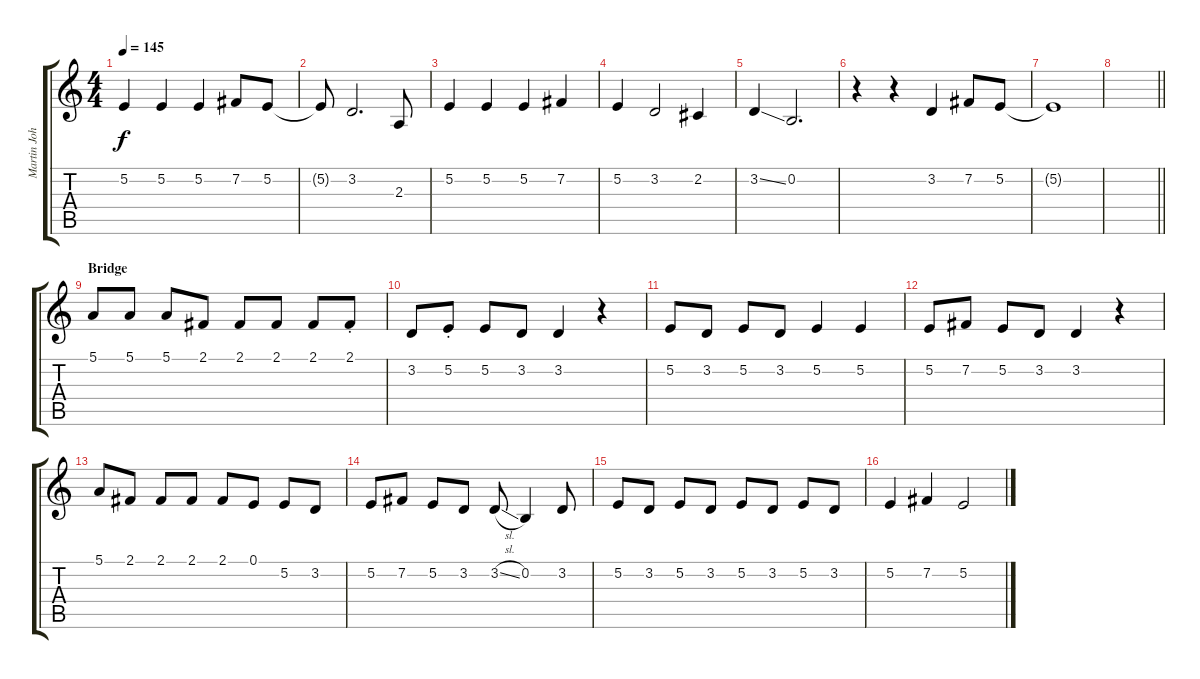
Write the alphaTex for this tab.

\track ("Martin Johnson (Vocals)" "Martin Joh") {instrument clarinet}
\staff {score tabs}
\tuning (E4 B3 G3 D3 A2 E2) {hide}
\ts (4 4)
\tempo 145
\clef g2
\ks c
5.2.4{dy f} 5.2.4 5.2.4 7.2.8 5.2.8 |
5.2{t}.8 3.2.2{d} 2.3.8 |
5.2.4 5.2.4 5.2.4 7.2.4 |
5.2.4 3.2.2 2.2.4 |
3.2{ss}.4 0.2.2{d} |
r.4 r.4 3.2.4 7.2.8 5.2.8 |
5.2{t}.1 |
\barLineRight lightlight
|
\section ("" "Bridge")
5.1.8 5.1.8 5.1.8 2.1.8 2.1.8 2.1.8 2.1.8 2.1{st}.8 |
3.2.8 5.2{st}.8 5.2.8 3.2.8 3.2.4 r.4 |
5.2.8 3.2.8 5.2.8 3.2.8 5.2.4 5.2.4 |
5.2.8 7.2.8 5.2.8 3.2.8 3.2.4 r.4 |
5.1.8 2.1.8 2.1.8 2.1.8 2.1.8 0.1.8 5.2.8 3.2.8 |
5.2.8 7.2.8 5.2.8 3.2.8 3.2{sl}.8 0.2.4 3.2.8 |
5.2.8 3.2.8 5.2.8 3.2.8 5.2.8 3.2.8 5.2.8 3.2.8 |
5.2.4 7.2.4 5.2{sl}.2
